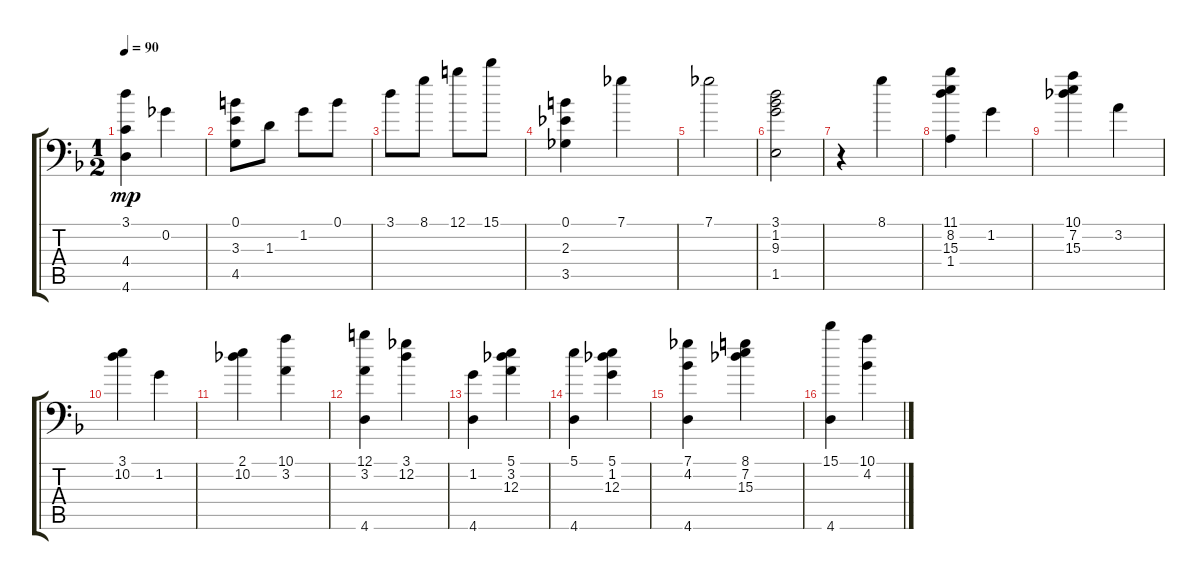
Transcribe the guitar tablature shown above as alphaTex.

\track "" {instrument acousticguitarnylon}
\staff {score tabs}
\tuning (B3 Gb3 Db3 Ab2 Eb2 Bb1) {hide}
\ts (1 2)
\tempo 90
\clef f4
\ks f
(3.1 4.4 4.6).4{dy mp} 0.2.4 |
(0.1 3.3 4.5).8 1.3.8 1.2.8 0.1.8 |
3.1.8 8.1.8 12.1.8 15.1.8 |
(0.1 2.3 3.5).4 7.1.4 |
7.1.2 |
(3.1 1.2 9.3 1.5).2 |
r.4 8.1.4 |
(11.1 8.2 15.3 1.4).4 1.2.4 |
(10.1 7.2 15.3).4 3.2.4 |
(3.1 10.2).4 1.2.4 |
(2.1 10.2).4 (10.1 3.2).4 |
(12.1 3.2 4.6).4 (3.1 12.2).4 |
(1.2 4.6).4 (5.1 3.2 12.3).4 |
(5.1 4.6).4 (5.1 1.2 12.3).4 |
(7.1 4.2 4.6).4 (8.1 7.2 15.3).4 |
(15.1 4.6).4 (10.1 4.2).4
